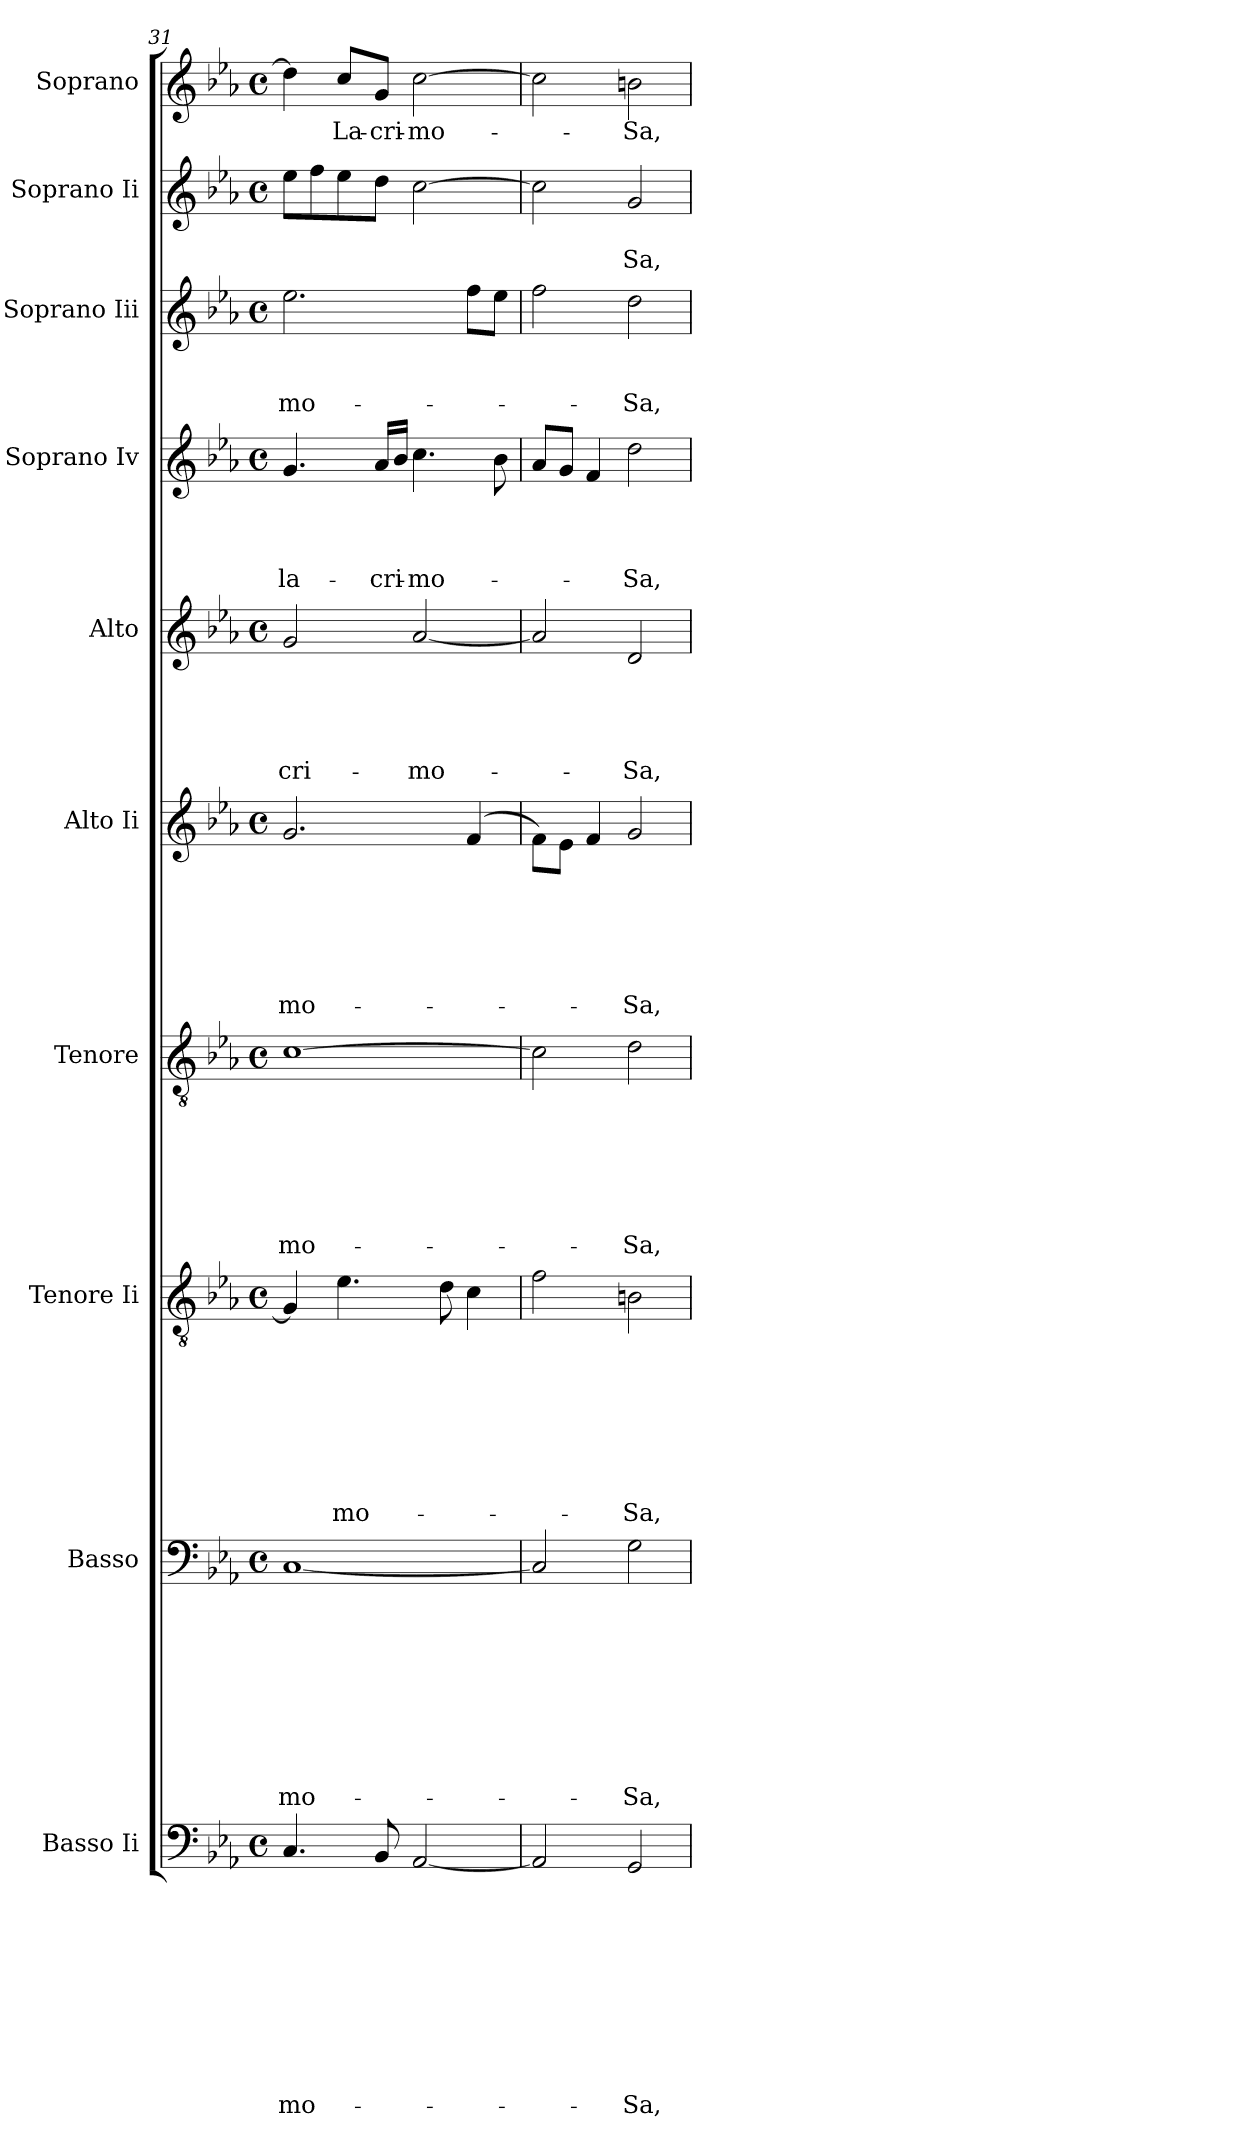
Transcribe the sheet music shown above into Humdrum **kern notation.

**kern	**text	**text	**text	**text	**text	**text	**text	**text	**text	**text	**kern	**text	**text	**text	**text	**text	**text	**text	**text	**text	**kern	**text	**text	**text	**text	**text	**text	**text	**text	**kern	**text	**text	**text	**text	**text	**text	**text	**kern	**text	**text	**text	**text	**text	**text	**kern	**text	**text	**text	**text	**text	**kern	**text	**text	**text	**text	**kern	**text	**text	**text	**kern	**text	**text	**kern	**text
*part10	*part10	*part10	*part10	*part10	*part10	*part10	*part10	*part10	*part10	*part10	*part9	*part9	*part9	*part9	*part9	*part9	*part9	*part9	*part9	*part9	*part8	*part8	*part8	*part8	*part8	*part8	*part8	*part8	*part8	*part7	*part7	*part7	*part7	*part7	*part7	*part7	*part7	*part6	*part6	*part6	*part6	*part6	*part6	*part6	*part5	*part5	*part5	*part5	*part5	*part5	*part4	*part4	*part4	*part4	*part4	*part3	*part3	*part3	*part3	*part2	*part2	*part2	*part1	*part1
*staff10	*staff10	*staff10	*staff10	*staff10	*staff10	*staff10	*staff10	*staff10	*staff10	*staff10	*staff9	*staff9	*staff9	*staff9	*staff9	*staff9	*staff9	*staff9	*staff9	*staff9	*staff8	*staff8	*staff8	*staff8	*staff8	*staff8	*staff8	*staff8	*staff8	*staff7	*staff7	*staff7	*staff7	*staff7	*staff7	*staff7	*staff7	*staff6	*staff6	*staff6	*staff6	*staff6	*staff6	*staff6	*staff5	*staff5	*staff5	*staff5	*staff5	*staff5	*staff4	*staff4	*staff4	*staff4	*staff4	*staff3	*staff3	*staff3	*staff3	*staff2	*staff2	*staff2	*staff1	*staff1
*I"Basso Ii	*	*	*	*	*	*	*	*	*	*	*I"Basso	*	*	*	*	*	*	*	*	*	*I"Tenore Ii	*	*	*	*	*	*	*	*	*I"Tenore	*	*	*	*	*	*	*	*I"Alto Ii	*	*	*	*	*	*	*I"Alto	*	*	*	*	*	*I"Soprano Iv	*	*	*	*	*I"Soprano Iii	*	*	*	*I"Soprano Ii	*	*	*I"Soprano	*
*clefF4	*	*	*	*	*	*	*	*	*	*	*clefF4	*	*	*	*	*	*	*	*	*	*clefGv2	*	*	*	*	*	*	*	*	*clefGv2	*	*	*	*	*	*	*	*clefG2	*	*	*	*	*	*	*clefG2	*	*	*	*	*	*clefG2	*	*	*	*	*clefG2	*	*	*	*clefG2	*	*	*clefG2	*
*k[b-e-a-]	*	*	*	*	*	*	*	*	*	*	*k[b-e-a-]	*	*	*	*	*	*	*	*	*	*k[b-e-a-]	*	*	*	*	*	*	*	*	*k[b-e-a-]	*	*	*	*	*	*	*	*k[b-e-a-]	*	*	*	*	*	*	*k[b-e-a-]	*	*	*	*	*	*k[b-e-a-]	*	*	*	*	*k[b-e-a-]	*	*	*	*k[b-e-a-]	*	*	*k[b-e-a-]	*
*E-:	*	*	*	*	*	*	*	*	*	*	*E-:	*	*	*	*	*	*	*	*	*	*E-:	*	*	*	*	*	*	*	*	*E-:	*	*	*	*	*	*	*	*E-:	*	*	*	*	*	*	*E-:	*	*	*	*	*	*E-:	*	*	*	*	*E-:	*	*	*	*E-:	*	*	*E-:	*
*M4/4	*	*	*	*	*	*	*	*	*	*	*M4/4	*	*	*	*	*	*	*	*	*	*M4/4	*	*	*	*	*	*	*	*	*M4/4	*	*	*	*	*	*	*	*M4/4	*	*	*	*	*	*	*M4/4	*	*	*	*	*	*M4/4	*	*	*	*	*M4/4	*	*	*	*M4/4	*	*	*M4/4	*
*met(c)	*	*	*	*	*	*	*	*	*	*	*met(c)	*	*	*	*	*	*	*	*	*	*met(c)	*	*	*	*	*	*	*	*	*met(c)	*	*	*	*	*	*	*	*met(c)	*	*	*	*	*	*	*met(c)	*	*	*	*	*	*met(c)	*	*	*	*	*met(c)	*	*	*	*met(c)	*	*	*met(c)	*
=31	=31	=31	=31	=31	=31	=31	=31	=31	=31	=31	=31	=31	=31	=31	=31	=31	=31	=31	=31	=31	=31	=31	=31	=31	=31	=31	=31	=31	=31	=31	=31	=31	=31	=31	=31	=31	=31	=31	=31	=31	=31	=31	=31	=31	=31	=31	=31	=31	=31	=31	=31	=31	=31	=31	=31	=31	=31	=31	=31	=31	=31	=31	=31	=31
!	!	!	!	!	!	!	!	!	!	!LO:LY:b	!	!	!	!	!	!	!	!	!	!LO:LY:b	!	!	!	!	!	!	!	!	!	!	!	!	!	!	!	!	!LO:LY:b	!	!	!	!	!	!	!LO:LY:b	!	!	!	!	!	!LO:LY:b	!	!	!	!	!LO:LY:b	!	!	!	!LO:LY:b	!	!	!	!	!
4.C/	.	.	.	.	.	.	.	.	.	-mo-	[<1C	.	.	.	.	.	.	.	.	-mo-	4G/]	.	.	.	.	.	.	.	.	[>1c	.	.	.	.	.	.	-mo-	2.g/	.	.	.	.	.	-mo-	2g/	.	.	.	.	-cri-	4.g/	.	.	.	la-	2.ee-\	.	.	-mo-	8ee-\L	.	.	4dd\]	.
.	.	.	.	.	.	.	.	.	.	.	.	.	.	.	.	.	.	.	.	.	.	.	.	.	.	.	.	.	.	.	.	.	.	.	.	.	.	.	.	.	.	.	.	.	.	.	.	.	.	.	.	.	.	.	.	.	.	.	.	8ff\	.	.	.	.
!	!	!	!	!	!	!	!	!	!	!	!	!	!	!	!	!	!	!	!	!	!	!	!	!	!	!	!	!	!LO:LY:b	!	!	!	!	!	!	!	!	!	!	!	!	!	!	!	!	!	!	!	!	!	!	!	!	!	!	!	!	!	!	!	!	!	!	!LO:LY:b
.	.	.	.	.	.	.	.	.	.	.	.	.	.	.	.	.	.	.	.	.	4.e-\	.	.	.	.	.	.	.	-mo-	.	.	.	.	.	.	.	.	.	.	.	.	.	.	.	.	.	.	.	.	.	.	.	.	.	.	.	.	.	.	8ee-\	.	.	8cc/L	La-
!	!	!	!	!	!	!	!	!	!	!	!	!	!	!	!	!	!	!	!	!	!	!	!	!	!	!	!	!	!	!	!	!	!	!	!	!	!	!	!	!	!	!	!	!	!	!	!	!	!	!	!	!	!	!	!LO:LY:b	!	!	!	!	!	!	!	!	!LO:LY:b:rj
8BB-/	.	.	.	.	.	.	.	.	.	.	.	.	.	.	.	.	.	.	.	.	.	.	.	.	.	.	.	.	.	.	.	.	.	.	.	.	.	.	.	.	.	.	.	.	.	.	.	.	.	.	16a-/LL	.	.	.	-cri-	.	.	.	.	8dd\J	.	.	8g/J	-cri-
.	.	.	.	.	.	.	.	.	.	.	.	.	.	.	.	.	.	.	.	.	.	.	.	.	.	.	.	.	.	.	.	.	.	.	.	.	.	.	.	.	.	.	.	.	.	.	.	.	.	.	16b-/JJ	.	.	.	.	.	.	.	.	.	.	.	.	.
!	!	!	!	!	!	!	!	!	!	!	!	!	!	!	!	!	!	!	!	!	!	!	!	!	!	!	!	!	!	!	!	!	!	!	!	!	!	!	!	!	!	!	!	!	!	!	!	!	!	!LO:LY:b	!	!	!	!	!LO:LY:b	!	!	!	!	!	!	!	!	!LO:LY:b
[<2AA-/	.	.	.	.	.	.	.	.	.	.	.	.	.	.	.	.	.	.	.	.	.	.	.	.	.	.	.	.	.	.	.	.	.	.	.	.	.	.	.	.	.	.	.	.	[<2a-/	.	.	.	.	-mo-	4.cc\	.	.	.	-mo-	.	.	.	.	[>2cc\	.	.	[>2cc\	-mo-
.	.	.	.	.	.	.	.	.	.	.	.	.	.	.	.	.	.	.	.	.	8d\	.	.	.	.	.	.	.	.	.	.	.	.	.	.	.	.	.	.	.	.	.	.	.	.	.	.	.	.	.	.	.	.	.	.	.	.	.	.	.	.	.	.	.
.	.	.	.	.	.	.	.	.	.	.	.	.	.	.	.	.	.	.	.	.	4c\	.	.	.	.	.	.	.	.	.	.	.	.	.	.	.	.	(4f/	.	.	.	.	.	.	.	.	.	.	.	.	.	.	.	.	.	8ff\L	.	.	.	.	.	.	.	.
.	.	.	.	.	.	.	.	.	.	.	.	.	.	.	.	.	.	.	.	.	.	.	.	.	.	.	.	.	.	.	.	.	.	.	.	.	.	.	.	.	.	.	.	.	.	.	.	.	.	.	8b-\	.	.	.	.	8ee-\J	.	.	.	.	.	.	.	.
=32	=32	=32	=32	=32	=32	=32	=32	=32	=32	=32	=32	=32	=32	=32	=32	=32	=32	=32	=32	=32	=32	=32	=32	=32	=32	=32	=32	=32	=32	=32	=32	=32	=32	=32	=32	=32	=32	=32	=32	=32	=32	=32	=32	=32	=32	=32	=32	=32	=32	=32	=32	=32	=32	=32	=32	=32	=32	=32	=32	=32	=32	=32	=32	=32
2AA-/]	.	.	.	.	.	.	.	.	.	.	2C/]	.	.	.	.	.	.	.	.	.	2f\	.	.	.	.	.	.	.	.	2c\]	.	.	.	.	.	.	.	8f\L)	.	.	.	.	.	.	2a-/]	.	.	.	.	.	8a-/L	.	.	.	.	2ff\	.	.	.	2cc\]	.	.	2cc\]	.
.	.	.	.	.	.	.	.	.	.	.	.	.	.	.	.	.	.	.	.	.	.	.	.	.	.	.	.	.	.	.	.	.	.	.	.	.	.	8e-\J	.	.	.	.	.	.	.	.	.	.	.	.	8g/J	.	.	.	.	.	.	.	.	.	.	.	.	.
.	.	.	.	.	.	.	.	.	.	.	.	.	.	.	.	.	.	.	.	.	.	.	.	.	.	.	.	.	.	.	.	.	.	.	.	.	.	4f/	.	.	.	.	.	.	.	.	.	.	.	.	4f/	.	.	.	.	.	.	.	.	.	.	.	.	.
!	!	!	!	!	!	!	!	!	!	!LO:LY:b	!	!	!	!	!	!	!	!	!	!LO:LY:b	!	!	!	!	!	!	!	!	!LO:LY:b	!	!	!	!	!	!	!	!LO:LY:b	!	!	!	!	!	!	!LO:LY:b	!	!	!	!	!	!LO:LY:b	!	!	!	!	!LO:LY:b	!	!	!	!LO:LY:b	!	!	!LO:LY:b	!	!LO:LY:b
2GG/	.	.	.	.	.	.	.	.	.	-Sa,	2G\	.	.	.	.	.	.	.	.	-Sa,	2Bn\	.	.	.	.	.	.	.	-Sa,	2d\	.	.	.	.	.	.	-Sa,	2g/	.	.	.	.	.	-Sa,	2d/	.	.	.	.	-Sa,	2dd\	.	.	.	-Sa,	2dd\	.	.	-Sa,	2g/	.	-Sa,	2bn\	-Sa,
=	=	=	=	=	=	=	=	=	=	=	=	=	=	=	=	=	=	=	=	=	=	=	=	=	=	=	=	=	=	=	=	=	=	=	=	=	=	=	=	=	=	=	=	=	=	=	=	=	=	=	=	=	=	=	=	=	=	=	=	=	=	=	=	=
*-	*-	*-	*-	*-	*-	*-	*-	*-	*-	*-	*-	*-	*-	*-	*-	*-	*-	*-	*-	*-	*-	*-	*-	*-	*-	*-	*-	*-	*-	*-	*-	*-	*-	*-	*-	*-	*-	*-	*-	*-	*-	*-	*-	*-	*-	*-	*-	*-	*-	*-	*-	*-	*-	*-	*-	*-	*-	*-	*-	*-	*-	*-	*-	*-
